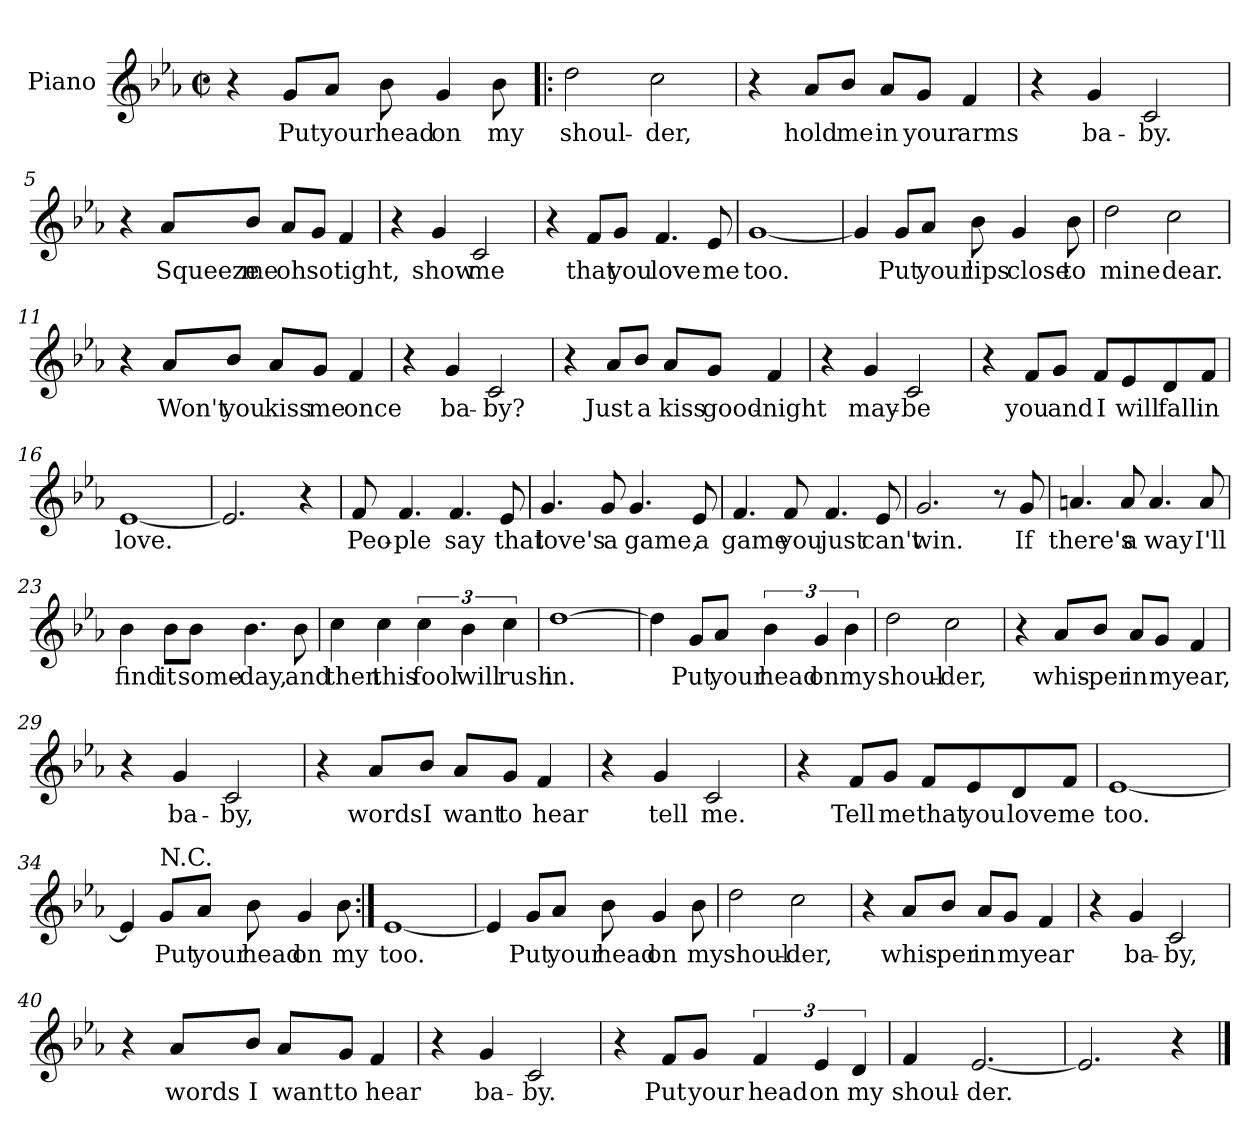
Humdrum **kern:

**kern	**text
*part1	*part1
*staff1	*staff1
*I"Piano	*
*I'Pno.	*
*clefG2	*
*k[b-e-a-]	*
*E-:	*
*M2/2	*
*met(c|)	*
=1	=1
4r	.
8g/L	Put
8a-/J	your
8b-\	head
4g/	on
8b-\	my
=2!|:	=2!|:
2dd\	shoul-
2cc\	-der,
=3	=3
4r	.
8a-/L	hold
8b-/J	me
8a-/L	in
8g/J	your
4f/	arms
=4	=4
4r	.
4g/	ba-
2c/	-by.
!!LO:LB:g=z
=5	=5
4r	.
8a-/L	Squeeze
8b-/J	me
8a-/L	oh
8g/J	so
4f/	tight,
=6	=6
4r	.
4g/	show
2c/	me
=7	=7
4r	.
8f/L	that
8g/J	you
4.f/	love
8e-/	me
=8	=8
[1g	too.
!!LO:LB:g=z
=9	=9
4g/]	.
8g/L	Put
8a-/J	your
8b-\	lips
4g/	close
8b-\	to
=10	=10
2dd\	mine
2cc\	dear.
=11	=11
4r	.
8a-/L	Won't
8b-/J	you
8a-/L	kiss
8g/J	me
4f/	once
=12	=12
4r	.
4g/	ba-
2c/	-by?
!!LO:LB:g=z
=13	=13
4r	.
8a-/L	Just
8b-/J	a
8a-/L	kiss
8g/J	good-
4f/	-night
=14	=14
4r	.
4g/	may-
2c/	-be
=15	=15
4r	.
8f/L	you
8g/J	and
8f/L	I
8e-/	will
8d/	fall
8f/J	in
=16	=16
[1e-	love.
=17	=17
2.e-/]	.
4r	.
!!LO:LB:g=z
=18	=18
8f/	Peo-
4.f/	-ple
4.f/	say
8e-/	that
=19	=19
4.g/	love's
8g/	a
4.g/	game,
8e-/	a
=20	=20
4.f/	game
8f/	you
4.f/	just
8e-/	can't
=21	=21
2.g/	win.
8r	.
8g/	If
!!LO:LB:g=z
=22	=22
4.an/	there's
8a/	a
4.a/	way
8a/	I'll
=23	=23
4b-\	find
8b-\L	it
8b-\J	some-
4.b-\	-day,
8b-\	and
=24	=24
4cc\	then
4cc\	this
6cc\	fool
6b-\	will
6cc\	rush
=25	=25
[1dd	in.
!!LO:LB:g=z
=26	=26
4dd\]	.
8g/L	Put
8a-/J	your
6b-\	head
6g/	on
6b-\	my
=27	=27
2dd\	shoul-
2cc\	-der,
=28	=28
4r	.
8a-/L	whis-
8b-/J	-per
8a-/L	in
8g/J	my
4f/	ear,
=29	=29
4r	.
4g/	ba-
2c/	-by,
!!LO:LB:g=z
=30	=30
4r	.
8a-/L	words
8b-/J	I
8a-/L	want
8g/J	to
4f/	hear
=31	=31
4r	.
4g/	tell
2c/	me.
=32	=32
4r	.
8f/L	Tell
8g/J	me
8f/L	that
8e-/	you
8d/	love
8f/J	me
!!LO:PB:g=z
=33	=33
[1e-	too.
=34	=34
4e-/]	.
!LO:TX:a:t=N.C.	!
8g/L	Put
8a-/J	your
8b-\	head
4g/	on
8b-\	my
=35:|!	=35:|!
[1e-	too.
=36	=36
4e-/]	.
8g/L	Put
8a-/J	your
8b-\	head
4g/	on
8b-\	my
=37	=37
2dd\	shoul-
2cc\	-der,
!!LO:LB:g=z
=38	=38
4r	.
8a-/L	whis-
8b-/J	-per
8a-/L	in
8g/J	my
4f/	ear
=39	=39
4r	.
4g/	ba-
2c/	-by,
=40	=40
4r	.
8a-/L	words
8b-/J	I
8a-/L	want
8g/J	to
4f/	hear
=41	=41
4r	.
4g/	ba-
2c/	-by.
!!LO:LB:g=z
=42	=42
4r	.
8f/L	Put
8g/J	your
6f/	head
6e-/	on
6d/	my
=43	=43
4f/	shoul-
[2.e-/	-der.
=44	=44
2.e-/]	.
4r	.
==	==
*-	*-
